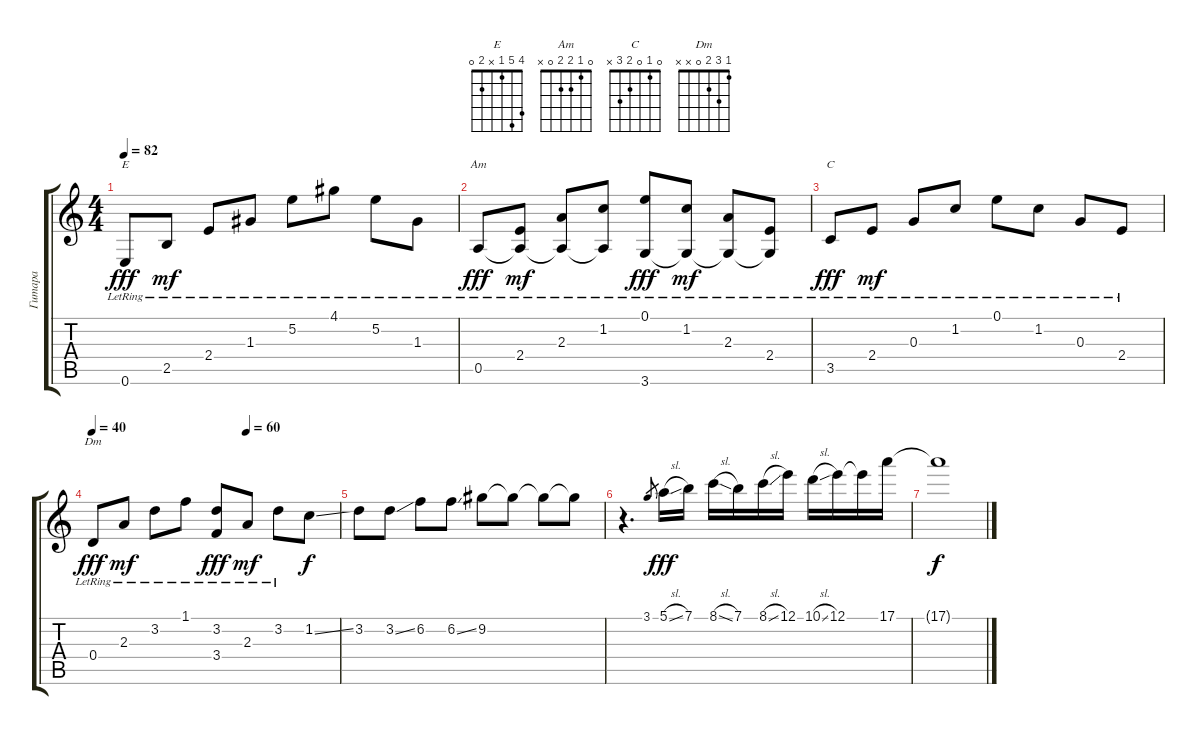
\track ("Гитара" "Гитара") {instrument acousticguitarsteel}
\staff {score tabs}
\tuning (E4 B3 G3 D3 A2 E2) {hide}
\chord ("E" 4 5 1 x 2 0)
\chord ("Am" 0 1 2 2 0 x)
\chord ("C" 0 1 0 2 3 x)
\chord ("Dm" 1 3 2 0 x x)
\ts (4 4)
\tempo 82
\clef g2
\ks aminor
0.6{lr}.8{ch "E" dy fff} 2.5{lr}.8{dy mf} 2.4{lr}.8 1.3{lr}.8 5.2{lr}.8 4.1{lr}.8 5.2{lr}.8 1.3{lr}.8 |
0.5{lr}.8{ch "Am" dy fff volume 7} (2.4{lr} 0.5{t}).8{dy mf} (2.3{lr} 0.5{t}).8 (1.2{lr} 0.5{t}).8 (0.1{lr} 3.6{lr}).8{dy fff} (1.2{lr} 3.6{t}).8{dy mf} (2.3{lr} 3.6{t}).8 (2.4{lr} 3.6{t}).8 |
3.5{lr}.8{ch "C" dy fff} 2.4{lr}.8{dy mf} 0.3{lr}.8 1.2{lr}.8 0.1{lr}.8 1.2{lr}.8 0.3{lr}.8 2.4{lr}.8 |
\tempo 40
\tempo (60 0.625)
0.4{lr}.8{ch "Dm" dy fff} 2.3{lr}.8{dy mf} 3.2{lr}.8 1.1{lr}.8 (3.2{lr} 3.4{lr}).8{dy fff} 2.3{lr}.8{dy mf} 3.2{lr}.8 1.2{ss}.8{dy f} |
3.2.8 3.2{ss}.8 6.2.8 6.2{ss}.8 9.2.8 9.2{t}.8 9.2{t}.8 9.2{t}.8 |
r.4{d} 3.1.8{gr} 5.1{sl}.16{dy fff} 7.1.16 8.1{sl}.16 7.1.16 8.1{sl}.16 12.1.16 10.1{sl}.16 12.1.16 12.1{t}.16 17.1.16 |
17.1{t}.1{dy f}
